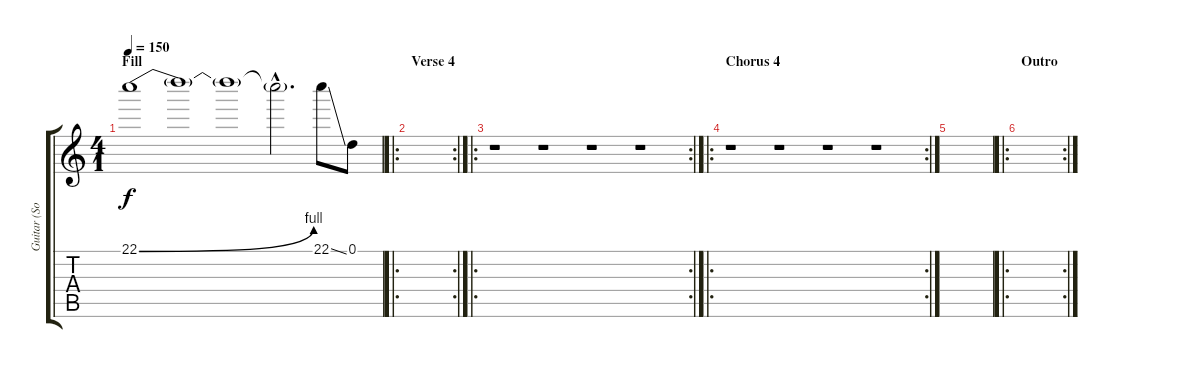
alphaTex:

\track ("Guitar (Solo)" "Guitar (So") {instrument distortionguitar}
\staff {score tabs}
\tuning (D4 A3 F3 C3 F2 C2) {hide}
\ts (4 1)
\section ("" "Fill")
\tempo 150
\clef g2
\ks c
22.1{be (bend 0 0 60 4)}.1{dy f} 22.1{t}.1 22.1{t}.1 22.1{hac t}.2{d} 22.1{ss}.8 0.1.8 |
\ro
\rc 2
\section ("" "Verse 4")
|
\ro
\rc 2
r.1 r.1 r.1 r.1 |
\ro
\rc 2
\section ("" "Chorus 4")
r.1 r.1 r.1 r.1 |
|
\ro
\rc 2
\section ("" "Outro")
